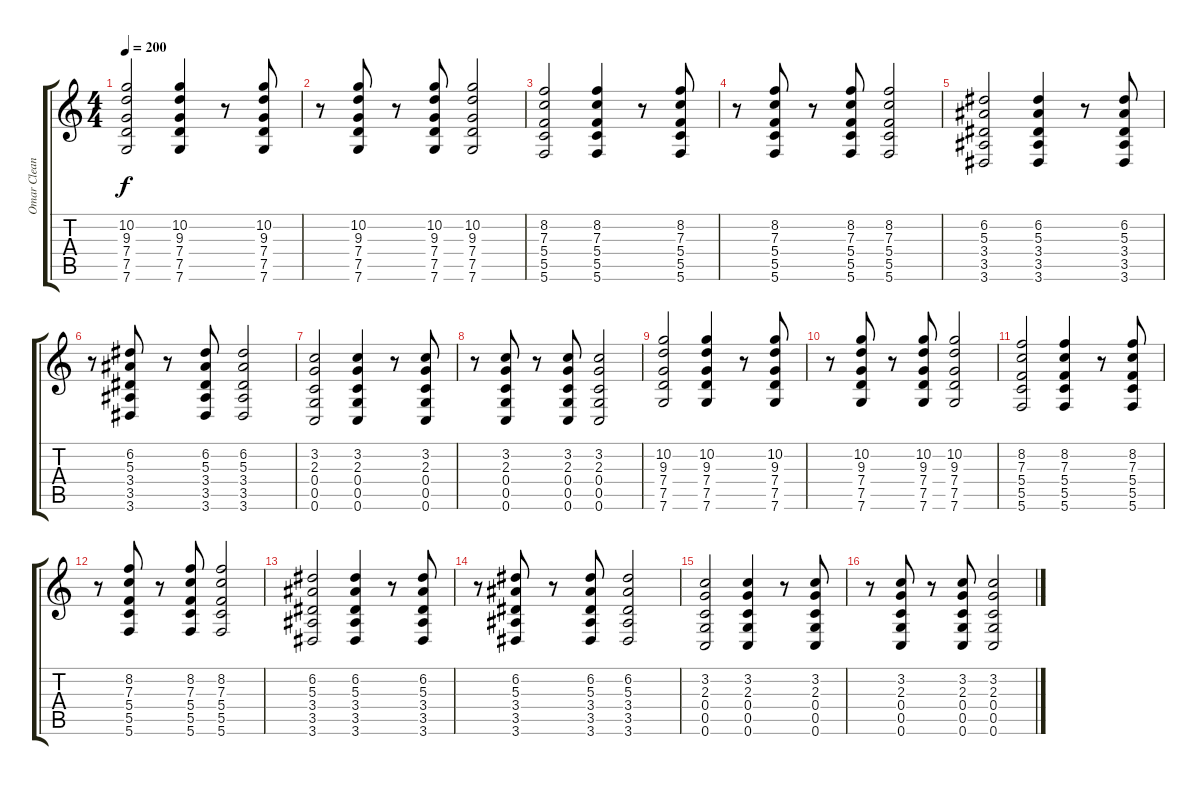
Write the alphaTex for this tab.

\track ("Omar Clean" "Omar Clean") {instrument electricguitarclean}
\staff {score tabs}
\tuning (D4 A3 F3 C3 G2 C2) {hide}
\ts (4 4)
\tempo 200
\clef g2
\ks c
(10.2 9.3 7.4 7.5 7.6).2{dy f} (10.2 9.3 7.4 7.5 7.6).4 r.8 (10.2 9.3 7.4 7.5 7.6).8 |
r.8 (10.2 9.3 7.4 7.5 7.6).8 r.8 (10.2 9.3 7.4 7.5 7.6).8 (10.2 9.3 7.4 7.5 7.6).2 |
(8.2 7.3 5.4 5.5 5.6).2 (8.2 7.3 5.4 5.5 5.6).4 r.8 (8.2 7.3 5.4 5.5 5.6).8 |
r.8 (8.2 7.3 5.4 5.5 5.6).8 r.8 (8.2 7.3 5.4 5.5 5.6).8 (8.2 7.3 5.4 5.5 5.6).2 |
(6.2 5.3 3.4 3.5 3.6).2{instrument electricguitarclean} (6.2 5.3 3.4 3.5 3.6).4 r.8 (6.2 5.3 3.4 3.5 3.6).8 |
r.8 (6.2 5.3 3.4 3.5 3.6).8 r.8 (6.2 5.3 3.4 3.5 3.6).8 (6.2 5.3 3.4 3.5 3.6).2 |
(3.2 2.3 0.4 0.5 0.6).2 (3.2 2.3 0.4 0.5 0.6).4 r.8 (3.2 2.3 0.4 0.5 0.6).8 |
r.8 (3.2 2.3 0.4 0.5 0.6).8 r.8 (3.2 2.3 0.4 0.5 0.6).8 (3.2 2.3 0.4 0.5 0.6).2 |
(10.2 9.3 7.4 7.5 7.6).2 (10.2 9.3 7.4 7.5 7.6).4 r.8 (10.2 9.3 7.4 7.5 7.6).8 |
r.8 (10.2 9.3 7.4 7.5 7.6).8 r.8 (10.2 9.3 7.4 7.5 7.6).8 (10.2 9.3 7.4 7.5 7.6).2 |
(8.2 7.3 5.4 5.5 5.6).2 (8.2 7.3 5.4 5.5 5.6).4 r.8 (8.2 7.3 5.4 5.5 5.6).8 |
r.8 (8.2 7.3 5.4 5.5 5.6).8 r.8 (8.2 7.3 5.4 5.5 5.6).8 (8.2 7.3 5.4 5.5 5.6).2 |
(6.2 5.3 3.4 3.5 3.6).2{instrument electricguitarclean} (6.2 5.3 3.4 3.5 3.6).4 r.8 (6.2 5.3 3.4 3.5 3.6).8 |
r.8 (6.2 5.3 3.4 3.5 3.6).8 r.8 (6.2 5.3 3.4 3.5 3.6).8 (6.2 5.3 3.4 3.5 3.6).2 |
(3.2 2.3 0.4 0.5 0.6).2 (3.2 2.3 0.4 0.5 0.6).4 r.8 (3.2 2.3 0.4 0.5 0.6).8 |
r.8 (3.2 2.3 0.4 0.5 0.6).8 r.8 (3.2 2.3 0.4 0.5 0.6).8 (3.2 2.3 0.4 0.5 0.6).2
